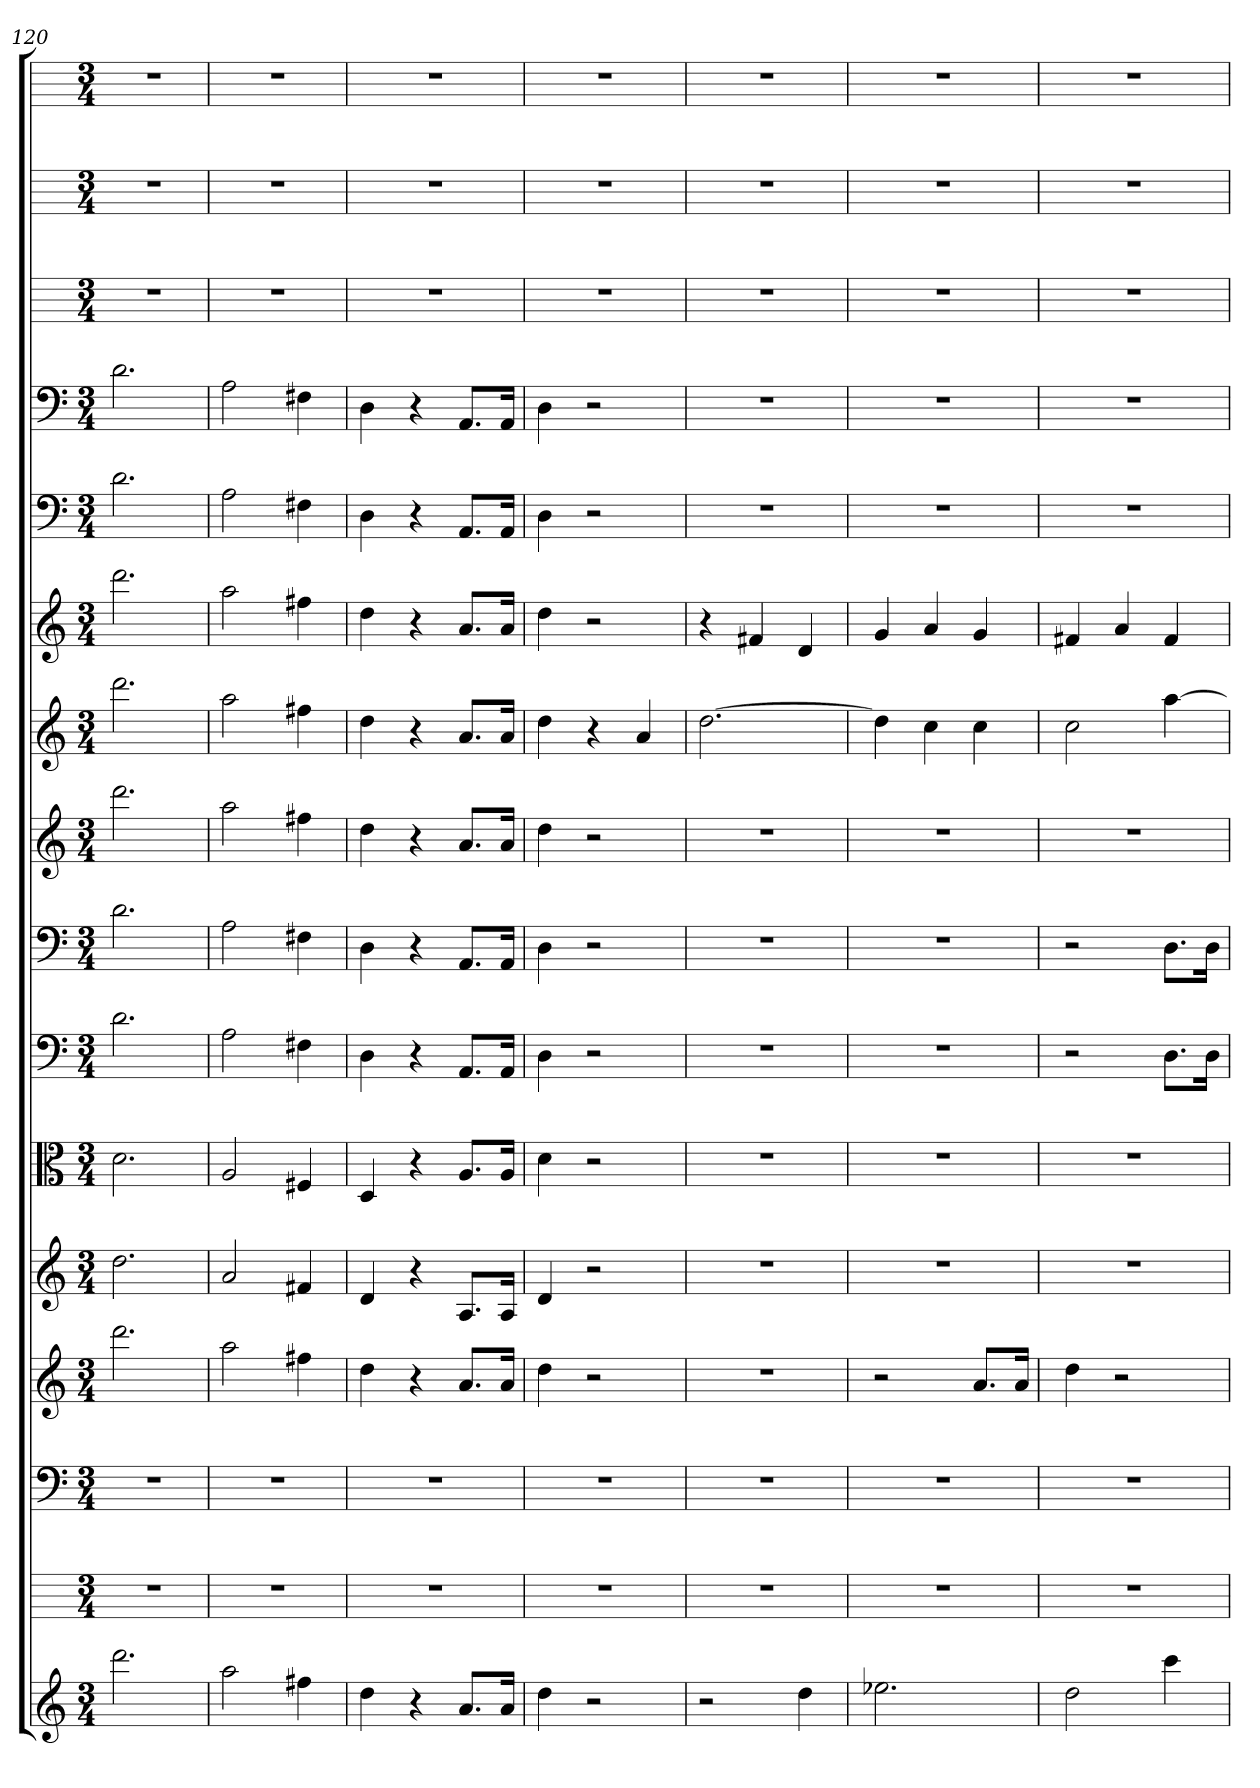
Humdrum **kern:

**kern	**kern	**kern	**kern	**kern	**kern	**kern	**kern	**kern	**kern	**kern	**kern	**kern	**kern	**kern	**kern
*part16	*part15	*part14	*part13	*part12	*part11	*part10	*part9	*part8	*part7	*part6	*part5	*part4	*part3	*part2	*part1
*staff16	*staff15	*staff14	*staff13	*staff12	*staff11	*staff10	*staff9	*staff8	*staff7	*staff6	*staff5	*staff4	*staff3	*staff2	*staff1
*	*	*clefF4	*	*	*clefC3	*clefF4	*clefF4	*	*	*	*clefF4	*clefF4	*	*	*
*k[]	*k[]	*k[]	*k[]	*k[]	*k[]	*k[]	*k[]	*k[]	*k[]	*k[]	*k[]	*k[]	*k[]	*k[]	*k[]
*C:	*C:	*C:	*C:	*C:	*C:	*C:	*C:	*C:	*C:	*C:	*C:	*C:	*C:	*C:	*C:
*M3/4	*M3/4	*M3/4	*M3/4	*M3/4	*M3/4	*M3/4	*M3/4	*M3/4	*M3/4	*M3/4	*M3/4	*M3/4	*M3/4	*M3/4	*M3/4
=120	=120	=120	=120	=120	=120	=120	=120	=120	=120	=120	=120	=120	=120	=120	=120
2.ddd	2.r	2.r	2.ddd	2.dd	2.d	2.d	2.d	2.ddd	2.ddd	2.ddd	2.d	2.d	2.r	2.r	2.r
=121	=121	=121	=121	=121	=121	=121	=121	=121	=121	=121	=121	=121	=121	=121	=121
2aa	2.r	2.r	2aa	2a	2A	2A	2A	2aa	2aa	2aa	2A	2A	2.r	2.r	2.r
4ff#X	.	.	4ff#X	4f#X	4F#X	4F#X	4F#X	4ff#X	4ff#X	4ff#X	4F#X	4F#X	.	.	.
=122	=122	=122	=122	=122	=122	=122	=122	=122	=122	=122	=122	=122	=122	=122	=122
4dd	2.r	2.r	4dd	4d	4D	4D	4D	4dd	4dd	4dd	4D	4D	2.r	2.r	2.r
4r	.	.	4r	4r	4r	4r	4r	4r	4r	4r	4r	4r	.	.	.
8.aL	.	.	8.aL	8.AL	8.A/L	8.AA/L	8.AA/L	8.aL	8.aL	8.aL	8.AA/L	8.AA/L	.	.	.
16aJk	.	.	16aJk	16AJk	16A/Jk	16AA/Jk	16AA/Jk	16aJk	16aJk	16aJk	16AA/Jk	16AA/Jk	.	.	.
=123	=123	=123	=123	=123	=123	=123	=123	=123	=123	=123	=123	=123	=123	=123	=123
4dd	2.r	2.r	4dd	4d	4d	4D	4D	4dd	4dd	4dd	4D	4D	2.r	2.r	2.r
2r	.	.	2r	2r	2r	2r	2r	2r	4r	2r	2r	2r	.	.	.
.	.	.	.	.	.	.	.	.	4a	.	.	.	.	.	.
=124	=124	=124	=124	=124	=124	=124	=124	=124	=124	=124	=124	=124	=124	=124	=124
2r	2.r	2.r	2.r	2.r	2.r	2.r	2.r	2.r	[2.dd	4r	2.r	2.r	2.r	2.r	2.r
.	.	.	.	.	.	.	.	.	.	4f#X	.	.	.	.	.
4dd	.	.	.	.	.	.	.	.	.	4d	.	.	.	.	.
=125	=125	=125	=125	=125	=125	=125	=125	=125	=125	=125	=125	=125	=125	=125	=125
2.ee-X	2.r	2.r	2r	2.r	2.r	2.r	2.r	2.r	4dd]	4g	2.r	2.r	2.r	2.r	2.r
.	.	.	.	.	.	.	.	.	4cc	4a	.	.	.	.	.
.	.	.	8.aL	.	.	.	.	.	4cc	4g	.	.	.	.	.
.	.	.	16aJk	.	.	.	.	.	.	.	.	.	.	.	.
=126	=126	=126	=126	=126	=126	=126	=126	=126	=126	=126	=126	=126	=126	=126	=126
2dd	2.r	2.r	4dd	2.r	2.r	2r	2r	2.r	2cc	4f#X	2.r	2.r	2.r	2.r	2.r
.	.	.	2r	.	.	.	.	.	.	4a	.	.	.	.	.
4ccc	.	.	.	.	.	8.D\L	8.D\L	.	[4aa	4f#	.	.	.	.	.
.	.	.	.	.	.	16D\Jk	16D\Jk	.	.	.	.	.	.	.	.
=	=	=	=	=	=	=	=	=	=	=	=	=	=	=	=
*-	*-	*-	*-	*-	*-	*-	*-	*-	*-	*-	*-	*-	*-	*-	*-
